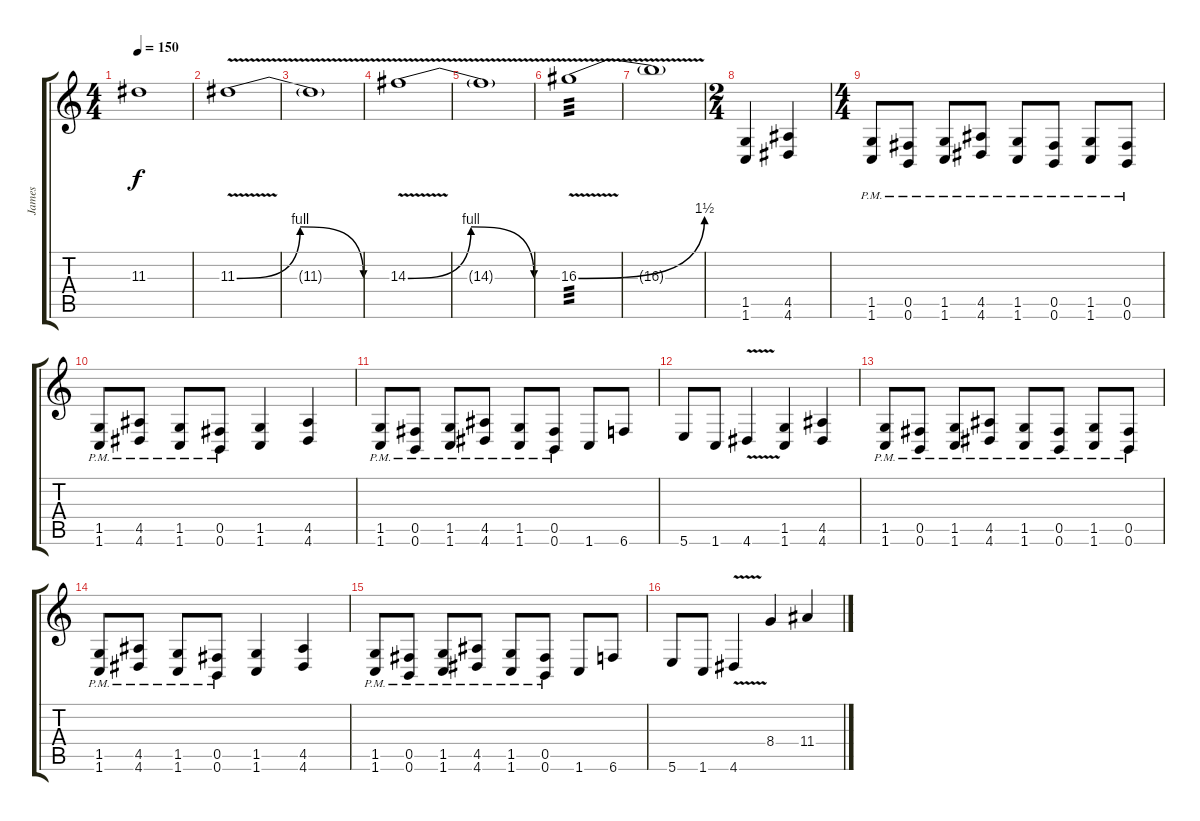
\track ("James" "James") {instrument distortionguitar}
\staff {score tabs}
\tuning (Db4 Ab3 E3 B2 Gb2 B1) {hide}
\ts (4 4)
\tempo 150
\clef g2
\ks c
11.3{t}.1{dy f} |
11.3{be (bendrelease 0 0 30 4 30 4 60 0) v}.1 |
11.3{t}.1 |
14.3{be (bendrelease 0 0 30 4 30 4 60 0) v}.1 |
14.3{t}.1 |
16.3{be (bend 0 0 60 6) v}.1{tp 3} |
16.3{t}.1 |
\ts (2 4)
(1.5 1.6).4 (4.5 4.6).4 |
\ts (4 4)
(1.5{pm} 1.6{pm}).8 (0.5{pm} 0.6{pm}).8 (1.5{pm} 1.6{pm}).8 (4.5{pm} 4.6{pm}).8 (1.5{pm} 1.6{pm}).8 (0.5{pm} 0.6{pm}).8 (1.5{pm} 1.6{pm}).8 (0.5{pm} 0.6{pm}).8 |
(1.5{pm} 1.6{pm}).8 (4.5{pm} 4.6{pm}).8 (1.5{pm} 1.6{pm}).8 (0.5{pm} 0.6{pm}).8 (1.5 1.6).4 (4.5 4.6).4 |
(1.5{pm} 1.6{pm}).8 (0.5{pm} 0.6{pm}).8 (1.5{pm} 1.6{pm}).8 (4.5{pm} 4.6{pm}).8 (1.5{pm} 1.6{pm}).8 (0.5{pm} 0.6{pm}).8 1.6.8 6.6.8 |
5.6.8 1.6.8 4.6{v}.4 (1.5 1.6).4 (4.5 4.6).4 |
(1.5{pm} 1.6{pm}).8 (0.5{pm} 0.6{pm}).8 (1.5{pm} 1.6{pm}).8 (4.5{pm} 4.6{pm}).8 (1.5{pm} 1.6{pm}).8 (0.5{pm} 0.6{pm}).8 (1.5{pm} 1.6{pm}).8 (0.5{pm} 0.6{pm}).8 |
(1.5{pm} 1.6{pm}).8 (4.5{pm} 4.6{pm}).8 (1.5{pm} 1.6{pm}).8 (0.5{pm} 0.6{pm}).8 (1.5 1.6).4 (4.5 4.6).4 |
(1.5{pm} 1.6{pm}).8 (0.5{pm} 0.6{pm}).8 (1.5{pm} 1.6{pm}).8 (4.5{pm} 4.6{pm}).8 (1.5{pm} 1.6{pm}).8 (0.5{pm} 0.6{pm}).8 1.6.8 6.6.8 |
5.6.8 1.6.8 4.6{v}.4 8.4.4 11.4.4
